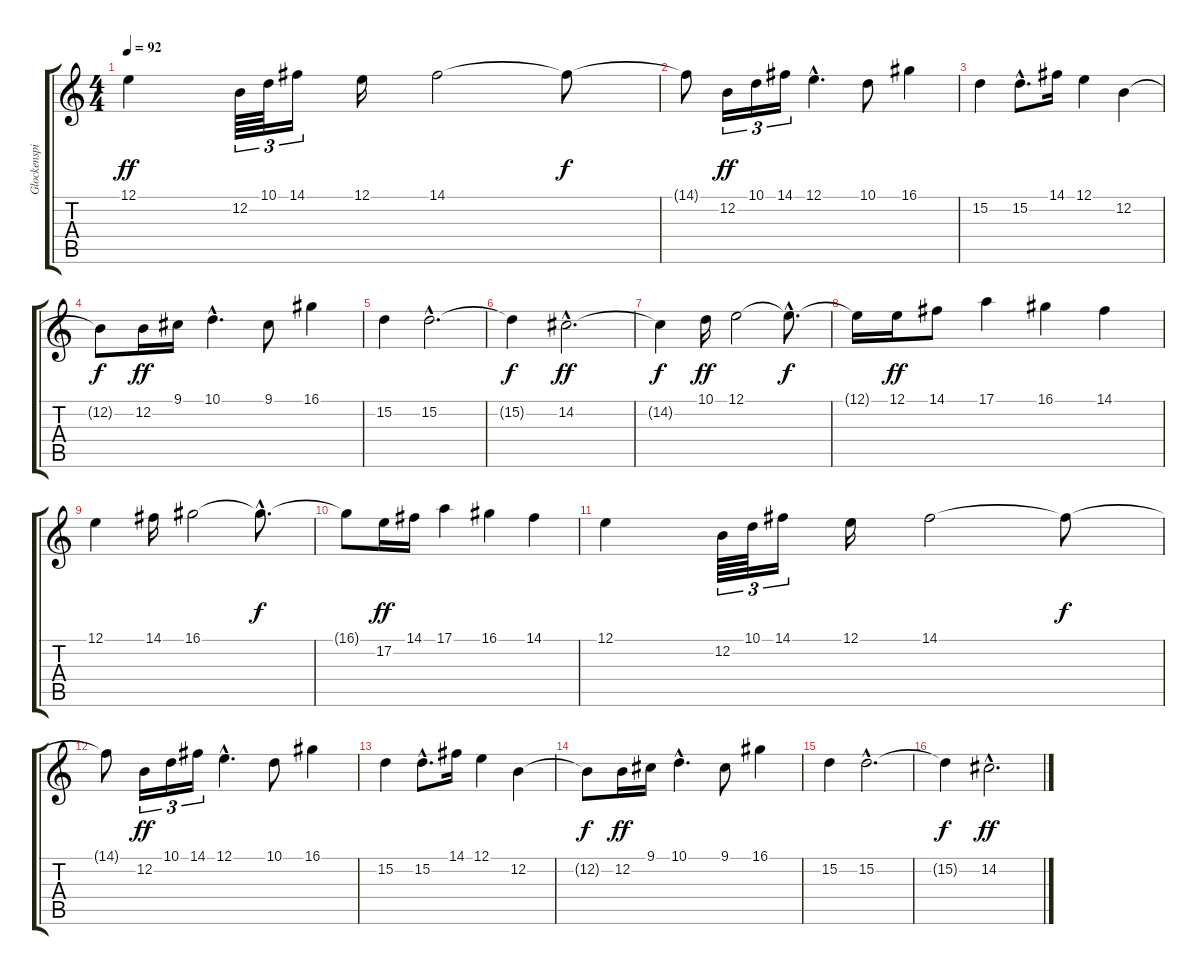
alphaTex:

\track ("Glockenspiel" "Glockenspi") {instrument glockenspiel}
\staff {score tabs}
\tuning (E4 B3 G3 D3 A2 E2) {hide}
\ts (4 4)
\tempo 92
\clef g2
\ks c
12.1.4{dy ff} 12.2.64{tu (3 2)} 10.1.64{tu (3 2)} 14.1.16{tu (3 2)} 12.1.16 14.1.2 14.1{t}.8{dy f} |
14.1{t}.8 12.2.16{tu (3 2) dy ff} 10.1.16{tu (3 2)} 14.1.16{tu (3 2)} 12.1{hac}.4{d} 10.1.8 16.1.4 |
15.2.4 15.2{hac}.8{d} 14.1.16 12.1.4 12.2.4 |
12.2{t}.8{dy f} 12.2.16{dy ff} 9.1.16 10.1{hac}.4{d} 9.1.8 16.1.4 |
15.2.4 15.2{hac}.2{d} |
15.2{t}.4{dy f} 14.2{hac}.2{d dy ff} |
14.2{t}.4{dy f volume 9} 10.1.16{dy ff} 12.1.2 12.1{hac t}.8{d dy f} |
12.1{t}.16 12.1.16{dy ff} 14.1.8 17.1.4 16.1.4 14.1.4 |
12.1.4 14.1.16 16.1.2 16.1{hac t}.8{d dy f} |
16.1{t}.8 17.2.16{dy ff} 14.1.16 17.1.4 16.1.4 14.1.4 |
12.1.4 12.2.64{tu (3 2)} 10.1.64{tu (3 2)} 14.1.16{tu (3 2)} 12.1.16 14.1.2 14.1{t}.8{dy f} |
14.1{t}.8 12.2.16{tu (3 2) dy ff} 10.1.16{tu (3 2)} 14.1.16{tu (3 2)} 12.1{hac}.4{d} 10.1.8 16.1.4 |
15.2.4 15.2{hac}.8{d} 14.1.16 12.1.4 12.2.4 |
12.2{t}.8{dy f} 12.2.16{dy ff} 9.1.16 10.1{hac}.4{d} 9.1.8 16.1.4 |
15.2.4 15.2{hac}.2{d} |
15.2{t}.4{dy f} 14.2{hac}.2{d dy ff}
